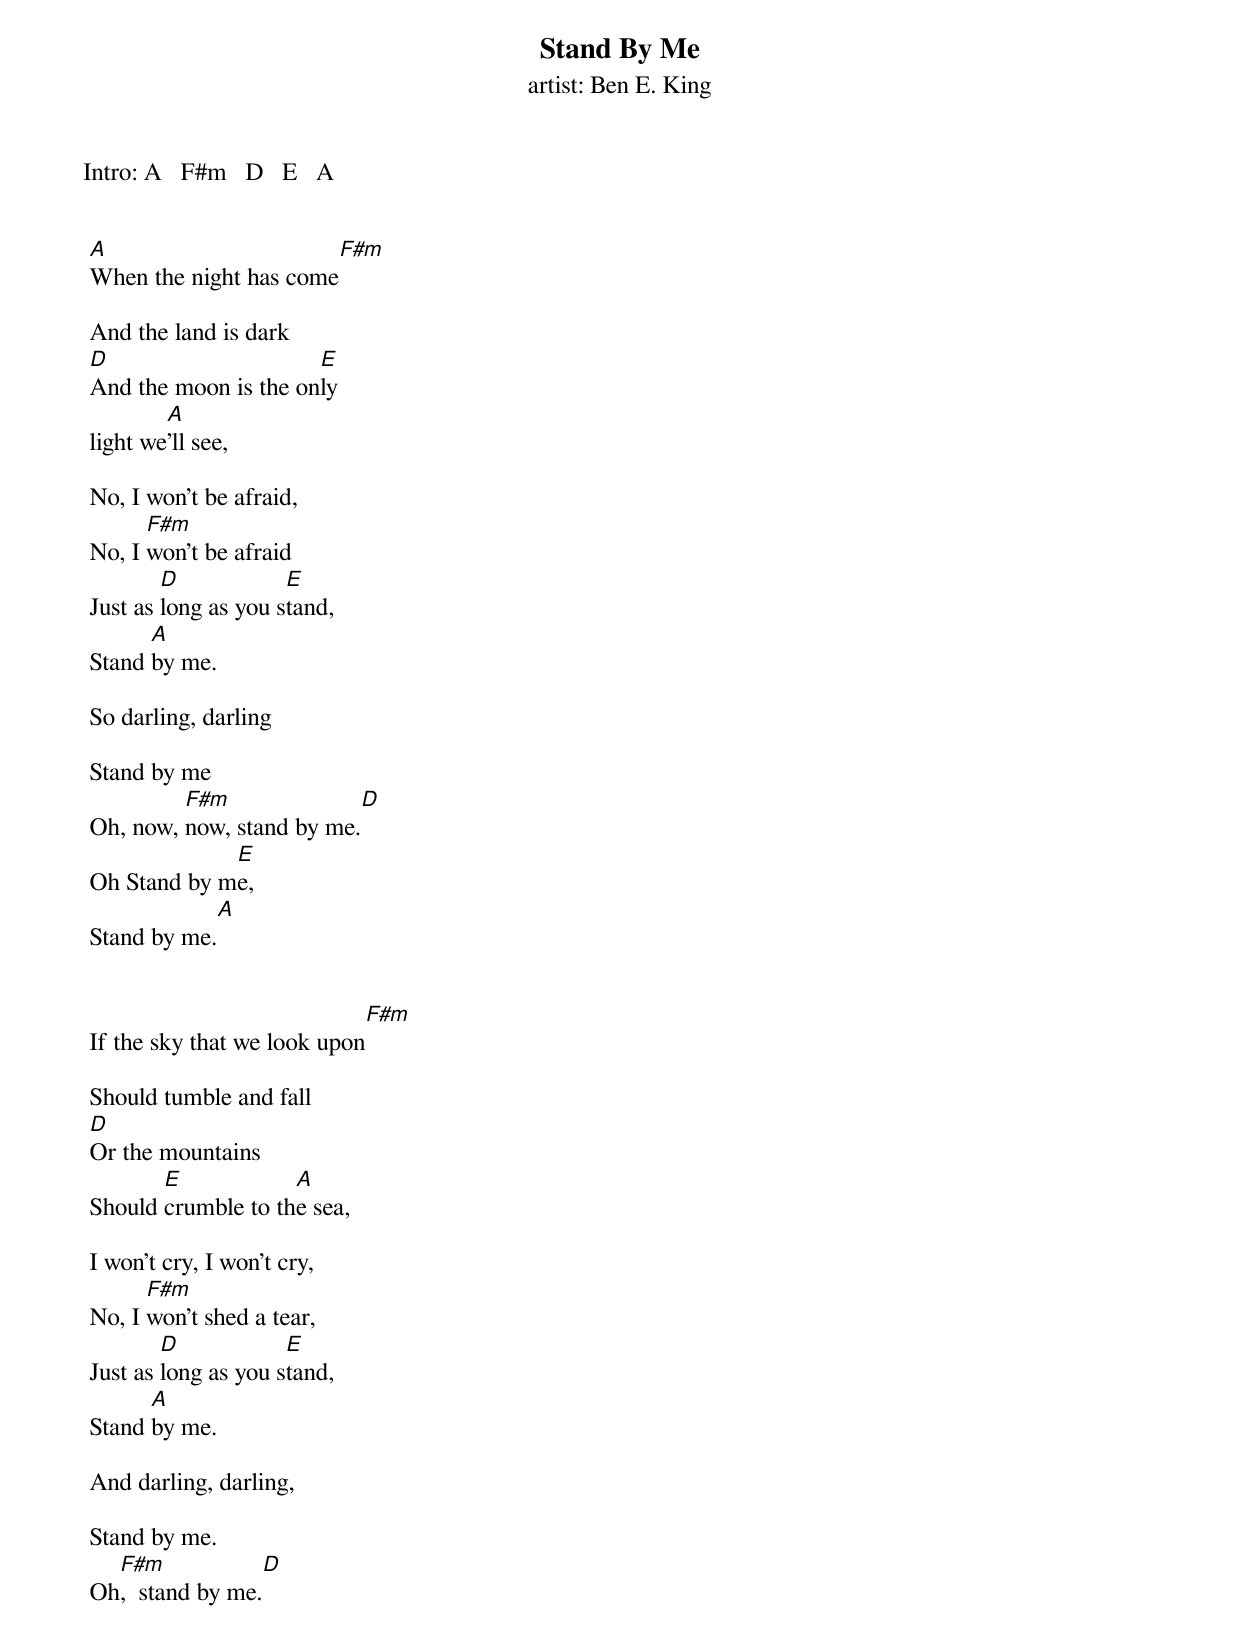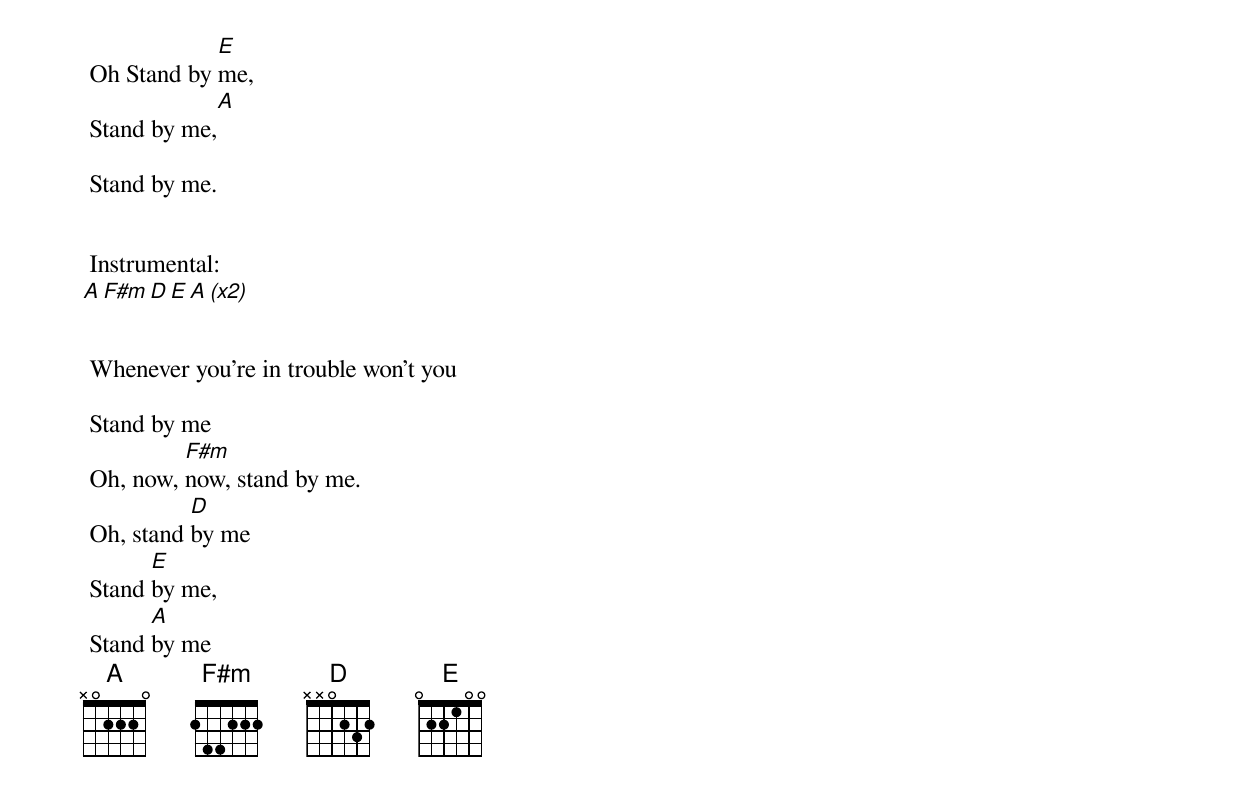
Stand By Me
artist: Ben E. King


Intro: A   F#m   D   E   A


 A                         F#m
 When the night has come

 And the land is dark
 D                     E
 And the moon is the only
         A
 light we'll see,

 No, I won't be afraid,
       F#m
 No, I won't be afraid
         D            E
 Just as long as you stand,
       A
 Stand by me.

 So darling, darling

 Stand by me
          F#m               D
 Oh, now, now, stand by me.
              E
 Oh Stand by me,
              A
 Stand by me.


                              F#m
 If the sky that we look upon

 Should tumble and fall
 D
 Or the mountains
        E            A
 Should crumble to the sea,

 I won't cry, I won't cry,
       F#m
 No, I won't shed a tear,
         D            E
 Just as long as you stand,
       A
 Stand by me.

 And darling, darling,

 Stand by me.
   F#m            D
 Oh,  stand by me.
             E
 Oh Stand by me,
             A
 Stand by me,

 Stand by me.


 Instrumental:
 A  F#m  D  E  A   (x2)


 Whenever you're in trouble won't you

 Stand by me
          F#m
 Oh, now, now, stand by me.
           D
 Oh, stand by me
       E
 Stand by me,
       A
 Stand by me
